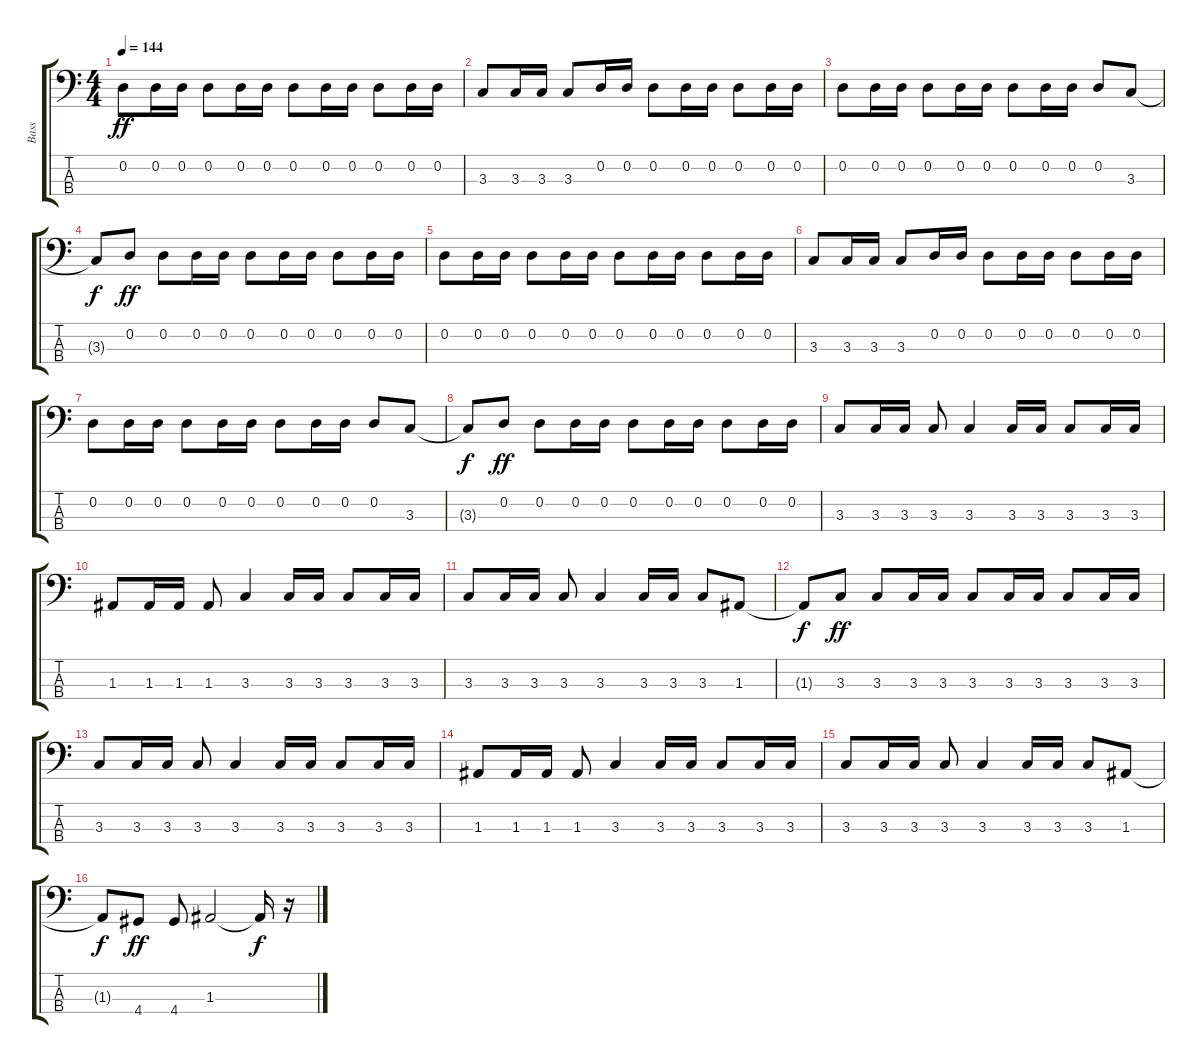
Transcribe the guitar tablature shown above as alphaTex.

\track ("Bass" "Bass") {instrument electricbassfinger}
\staff {score tabs}
\tuning (G2 D2 A1 E1) {hide}
\ts (4 4)
\tempo 144
\clef f4
\ks c
0.2.8{dy ff} 0.2.16 0.2.16 0.2.8 0.2.16 0.2.16 0.2.8 0.2.16 0.2.16 0.2.8 0.2.16 0.2.16 |
3.3.8 3.3.16 3.3.16 3.3.8 0.2.16 0.2.16 0.2.8 0.2.16 0.2.16 0.2.8 0.2.16 0.2.16 |
0.2.8 0.2.16 0.2.16 0.2.8 0.2.16 0.2.16 0.2.8 0.2.16 0.2.16 0.2.8 3.3.8 |
3.3{t}.8{dy f} 0.2.8{dy ff} 0.2.8 0.2.16 0.2.16 0.2.8 0.2.16 0.2.16 0.2.8 0.2.16 0.2.16 |
0.2.8 0.2.16 0.2.16 0.2.8 0.2.16 0.2.16 0.2.8 0.2.16 0.2.16 0.2.8 0.2.16 0.2.16 |
3.3.8 3.3.16 3.3.16 3.3.8 0.2.16 0.2.16 0.2.8 0.2.16 0.2.16 0.2.8 0.2.16 0.2.16 |
0.2.8 0.2.16 0.2.16 0.2.8 0.2.16 0.2.16 0.2.8 0.2.16 0.2.16 0.2.8 3.3.8 |
3.3{t}.8{dy f} 0.2.8{dy ff} 0.2.8 0.2.16 0.2.16 0.2.8 0.2.16 0.2.16 0.2.8 0.2.16 0.2.16 |
3.3.8 3.3.16 3.3.16 3.3.8 3.3.4 3.3.16 3.3.16 3.3.8 3.3.16 3.3.16 |
1.3.8 1.3.16 1.3.16 1.3.8 3.3.4 3.3.16 3.3.16 3.3.8 3.3.16 3.3.16 |
3.3.8 3.3.16 3.3.16 3.3.8 3.3.4 3.3.16 3.3.16 3.3.8 1.3.8 |
1.3{t}.8{dy f} 3.3.8{dy ff} 3.3.8 3.3.16 3.3.16 3.3.8 3.3.16 3.3.16 3.3.8 3.3.16 3.3.16 |
3.3.8 3.3.16 3.3.16 3.3.8 3.3.4 3.3.16 3.3.16 3.3.8 3.3.16 3.3.16 |
1.3.8 1.3.16 1.3.16 1.3.8 3.3.4 3.3.16 3.3.16 3.3.8 3.3.16 3.3.16 |
3.3.8 3.3.16 3.3.16 3.3.8 3.3.4 3.3.16 3.3.16 3.3.8 1.3.8 |
1.3{t}.8{dy f} 4.4.8{dy ff} 4.4.8 1.3.2 1.3{t}.16{dy f} r.16
